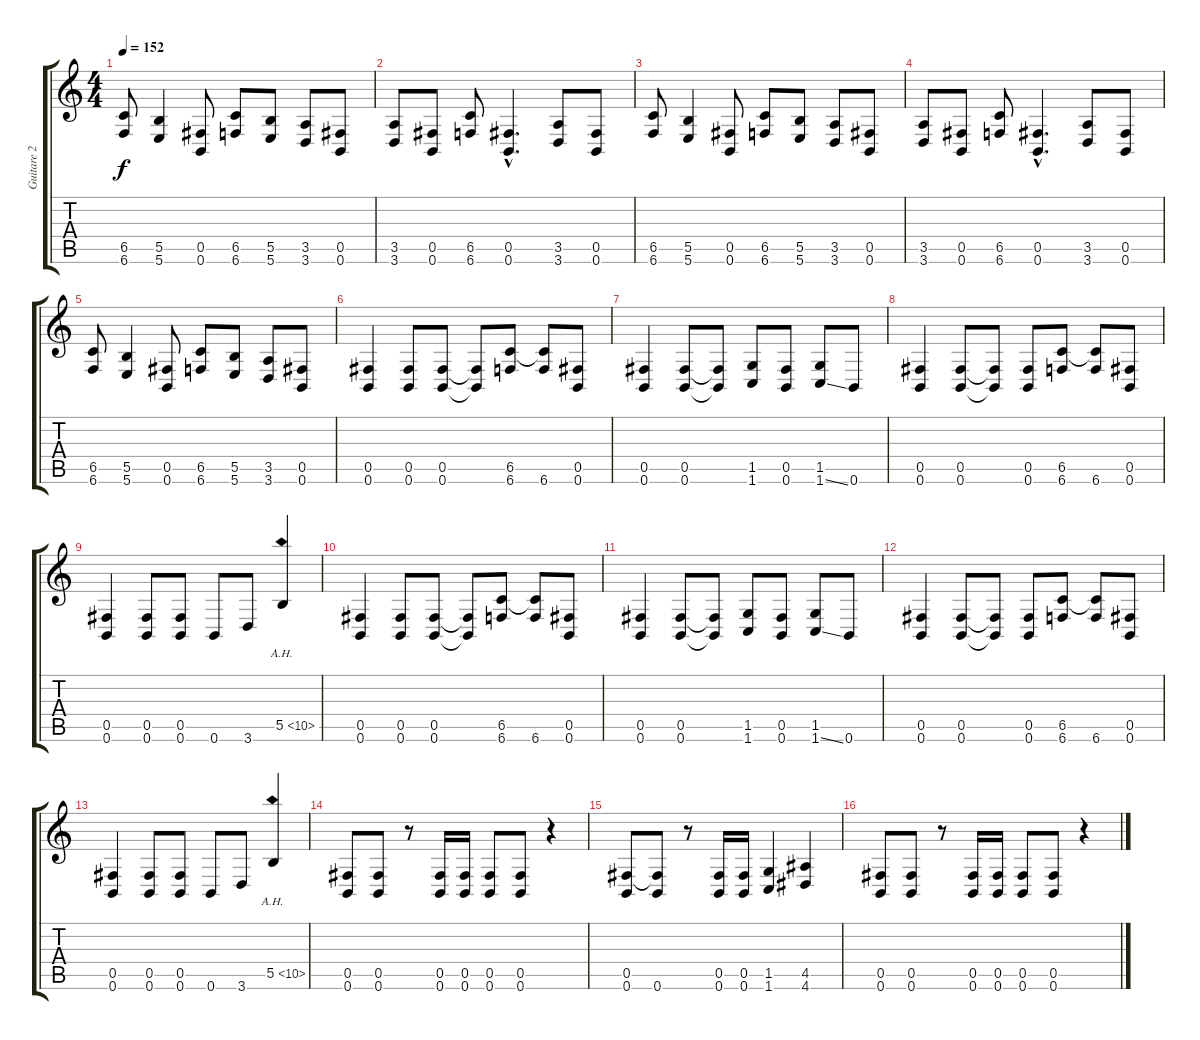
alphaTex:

\track ("Guitare 2" "Guitare 2") {instrument distortionguitar}
\staff {score tabs}
\tuning (Db4 Ab3 E3 B2 Gb2 B1) {hide}
\ts (4 4)
\tempo 152
\clef g2
\ks c
(6.5 6.6).8{dy f} (5.5 5.6).4 (0.5 0.6).8 (6.5 6.6).8 (5.5 5.6).8 (3.5 3.6).8 (0.5 0.6).8 |
(3.5 3.6).8 (0.5 0.6).8 (6.5 6.6).8 (0.5{hac} 0.6{hac}).4{d} (3.5 3.6).8 (0.5 0.6).8 |
(6.5 6.6).8 (5.5 5.6).4 (0.5 0.6).8 (6.5 6.6).8 (5.5 5.6).8 (3.5 3.6).8 (0.5 0.6).8 |
(3.5 3.6).8 (0.5 0.6).8 (6.5 6.6).8 (0.5{hac} 0.6{hac}).4{d} (3.5 3.6).8 (0.5 0.6).8 |
(6.5 6.6).8 (5.5 5.6).4 (0.5 0.6).8 (6.5 6.6).8 (5.5 5.6).8 (3.5 3.6).8 (0.5 0.6).8 |
(0.5 0.6).4 (0.5 0.6).8 (0.5 0.6).8 (0.5{t} 0.6{t}).8 (6.5 6.6).8 (6.5{t} 6.6).8 (0.5 0.6).8 |
(0.5 0.6).4 (0.5 0.6).8 (0.5{t} 0.6{t}).8 (1.5 1.6).8 (0.5 0.6).8 (1.5 1.6{ss}).8 0.6.8 |
(0.5 0.6).4 (0.5 0.6).8 (0.5{t} 0.6{t}).8 (0.5 0.6).8 (6.5 6.6).8 (6.5{t} 6.6).8 (0.5 0.6).8 |
(0.5 0.6).4 (0.5 0.6).8 (0.5 0.6).8 0.6.8 3.6.8 5.5{ah 5}.4 |
(0.5 0.6).4 (0.5 0.6).8 (0.5 0.6).8 (0.5{t} 0.6{t}).8 (6.5 6.6).8 (6.5{t} 6.6).8 (0.5 0.6).8 |
(0.5 0.6).4 (0.5 0.6).8 (0.5{t} 0.6{t}).8 (1.5 1.6).8 (0.5 0.6).8 (1.5 1.6{ss}).8 0.6.8 |
(0.5 0.6).4 (0.5 0.6).8 (0.5{t} 0.6{t}).8 (0.5 0.6).8 (6.5 6.6).8 (6.5{t} 6.6).8 (0.5 0.6).8 |
(0.5 0.6).4 (0.5 0.6).8 (0.5 0.6).8 0.6.8 3.6.8 5.5{ah 5}.4 |
(0.5 0.6).8 (0.5 0.6).8 r.8 (0.5 0.6).16 (0.5 0.6).16 (0.5 0.6).8 (0.5 0.6).8 r.4 |
(0.5 0.6).8 (0.5{t} 0.6).8 r.8 (0.5 0.6).16 (0.5 0.6).16 (1.5 1.6).4 (4.5 4.6).4 |
(0.5 0.6).8 (0.5 0.6).8 r.8 (0.5 0.6).16 (0.5 0.6).16 (0.5 0.6).8 (0.5 0.6).8 r.4
